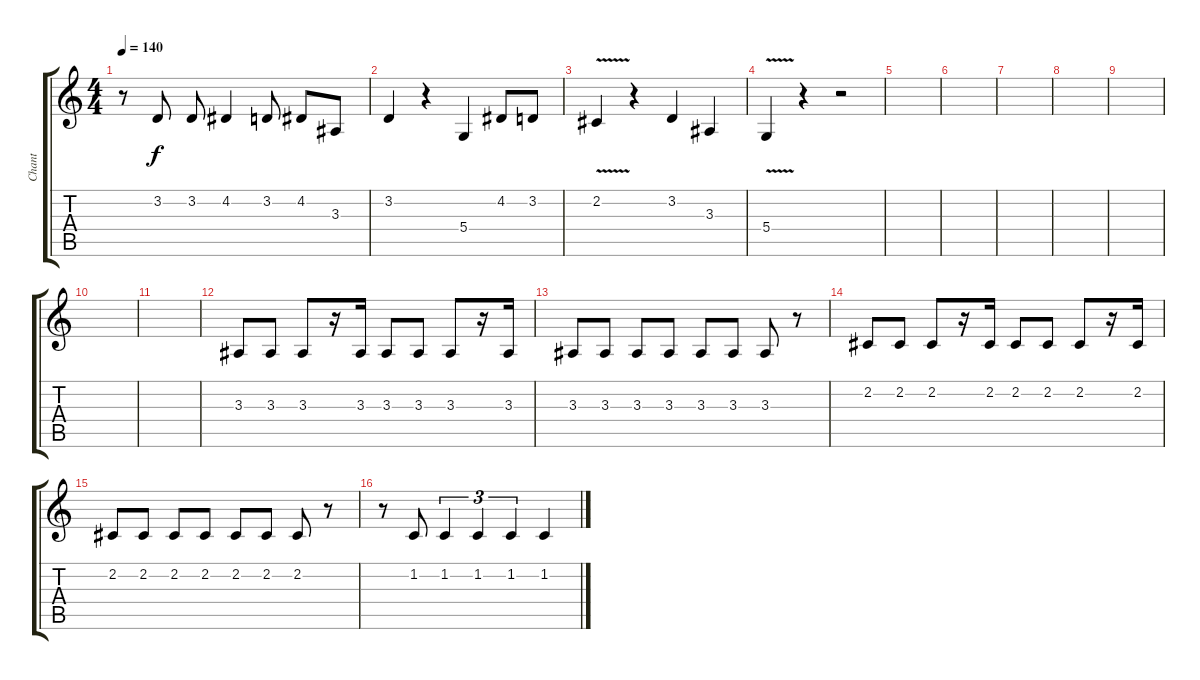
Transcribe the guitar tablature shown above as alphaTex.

\track ("Chant" "Chant") {instrument brightacousticpiano}
\staff {score tabs}
\tuning (E4 B3 G3 D3 A2 E2) {hide}
\ts (4 4)
\tempo 140
\clef g2
\ks c
r.8{dy f} 3.2.8 3.2.8 4.2.4 3.2.8 4.2.8 3.3.8 |
3.2.4 r.4 5.4.4 4.2.8 3.2.8 |
2.2{v}.4 r.4 3.2.4 3.3.4 |
5.4{v}.4 r.4 r.2 |
|
|
|
|
|
|
|
3.3.8 3.3.8 3.3.8 r.16 3.3.16 3.3.8 3.3.8 3.3.8 r.16 3.3.16 |
3.3.8 3.3.8 3.3.8 3.3.8 3.3.8 3.3.8 3.3.8 r.8 |
2.2.8 2.2.8 2.2.8 r.16 2.2.16 2.2.8 2.2.8 2.2.8 r.16 2.2.16 |
2.2.8 2.2.8 2.2.8 2.2.8 2.2.8 2.2.8 2.2.8 r.8 |
r.8 1.2.8 1.2.4{tu (3 2)} 1.2.4{tu (3 2)} 1.2.4{tu (3 2)} 1.2.4
